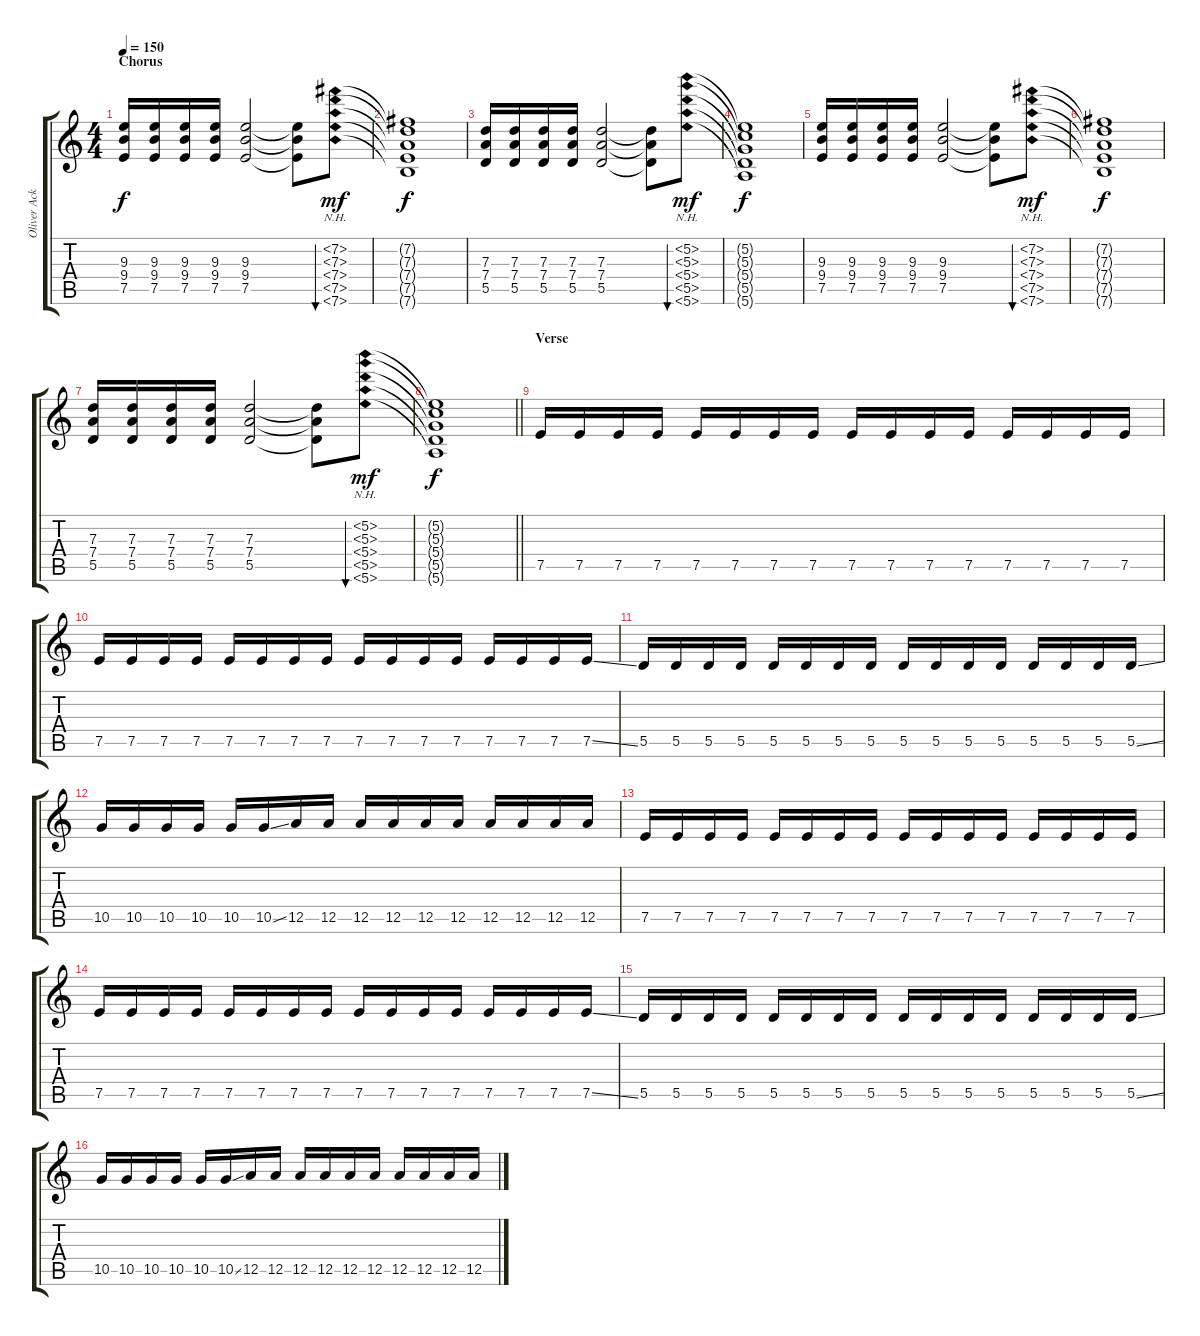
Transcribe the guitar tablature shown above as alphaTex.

\track ("Oliver Ackermann - Guitar" "Oliver Ack") {instrument overdrivenguitar}
\staff {score tabs}
\tuning (E4 B3 G3 D3 A2 E2) {hide}
\ts (4 4)
\section ("" "Chorus")
\tempo 150
\clef g2
\ks c
(9.3 9.4 7.5).16{dy f} (9.3 9.4 7.5).16 (9.3 9.4 7.5).16 (9.3 9.4 7.5).16 (9.3 9.4 7.5).2 (9.3{t} 9.4{t} 7.5{t}).8 (7.2{nh} 7.3{nh} 7.4{nh} 7.5{nh} 7.6{nh}).8{bu 120 dy mf} |
(7.2{t} 7.3{t} 7.4{t} 7.5{t} 7.6{t}).1{dy f} |
(7.3 7.4 5.5).16 (7.3 7.4 5.5).16 (7.3 7.4 5.5).16 (7.3 7.4 5.5).16 (7.3 7.4 5.5).2 (7.3{t} 7.4{t} 5.5{t}).8 (5.2{nh} 5.3{nh} 5.4{nh} 5.5{nh} 5.6{nh}).8{bu 120 dy mf} |
(5.2{t} 5.3{t} 5.4{t} 5.5{t} 5.6{t}).1{dy f} |
(9.3 9.4 7.5).16 (9.3 9.4 7.5).16 (9.3 9.4 7.5).16 (9.3 9.4 7.5).16 (9.3 9.4 7.5).2 (9.3{t} 9.4{t} 7.5{t}).8 (7.2{nh} 7.3{nh} 7.4{nh} 7.5{nh} 7.6{nh}).8{bu 120 dy mf} |
(7.2{t} 7.3{t} 7.4{t} 7.5{t} 7.6{t}).1{dy f} |
(7.3 7.4 5.5).16 (7.3 7.4 5.5).16 (7.3 7.4 5.5).16 (7.3 7.4 5.5).16 (7.3 7.4 5.5).2 (7.3{t} 7.4{t} 5.5{t}).8 (5.2{nh} 5.3{nh} 5.4{nh} 5.5{nh} 5.6{nh}).8{bu 120 dy mf} |
\barLineRight lightlight
(5.2{t} 5.3{t} 5.4{t} 5.5{t} 5.6{t}).1{dy f} |
\section ("" "Verse")
7.5.16 7.5.16 7.5.16 7.5.16 7.5.16 7.5.16 7.5.16 7.5.16 7.5.16 7.5.16 7.5.16 7.5.16 7.5.16 7.5.16 7.5.16 7.5.16 |
7.5.16 7.5.16 7.5.16 7.5.16 7.5.16 7.5.16 7.5.16 7.5.16 7.5.16 7.5.16 7.5.16 7.5.16 7.5.16 7.5.16 7.5.16 7.5{ss}.16 |
5.5.16 5.5.16 5.5.16 5.5.16 5.5.16 5.5.16 5.5.16 5.5.16 5.5.16 5.5.16 5.5.16 5.5.16 5.5.16 5.5.16 5.5.16 5.5{ss}.16 |
10.5.16 10.5.16 10.5.16 10.5.16 10.5.16 10.5{ss}.16 12.5.16 12.5.16 12.5.16 12.5.16 12.5.16 12.5.16 12.5.16 12.5.16 12.5.16 12.5.16 |
7.5.16 7.5.16 7.5.16 7.5.16 7.5.16 7.5.16 7.5.16 7.5.16 7.5.16 7.5.16 7.5.16 7.5.16 7.5.16 7.5.16 7.5.16 7.5.16 |
7.5.16 7.5.16 7.5.16 7.5.16 7.5.16 7.5.16 7.5.16 7.5.16 7.5.16 7.5.16 7.5.16 7.5.16 7.5.16 7.5.16 7.5.16 7.5{ss}.16 |
5.5.16 5.5.16 5.5.16 5.5.16 5.5.16 5.5.16 5.5.16 5.5.16 5.5.16 5.5.16 5.5.16 5.5.16 5.5.16 5.5.16 5.5.16 5.5{ss}.16 |
10.5.16 10.5.16 10.5.16 10.5.16 10.5.16 10.5{ss}.16 12.5.16 12.5.16 12.5.16 12.5.16 12.5.16 12.5.16 12.5.16 12.5.16 12.5.16 12.5.16
